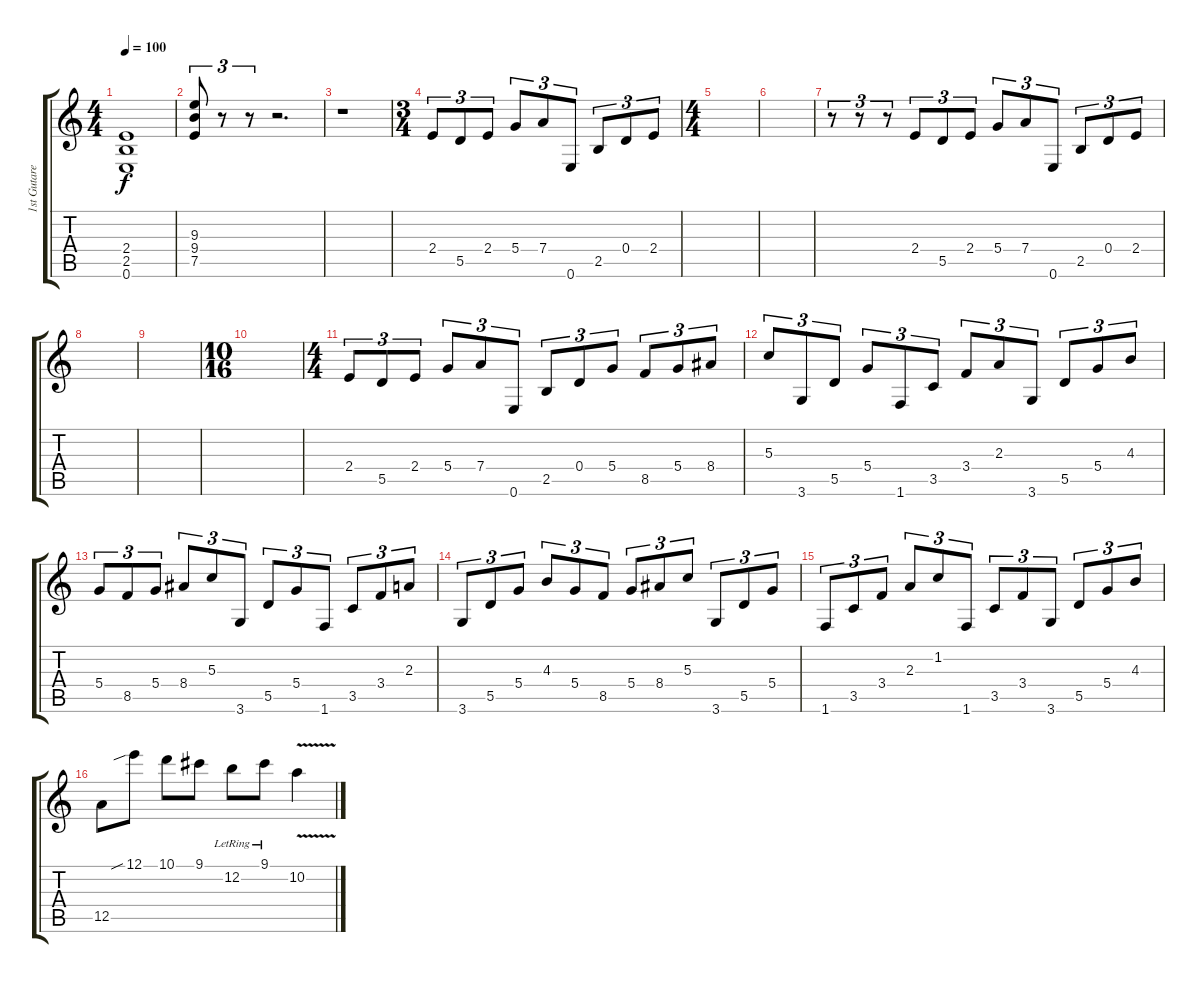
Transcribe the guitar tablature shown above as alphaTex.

\track ("1st Gutare" "1st Gutare") {instrument acousticguitarsteel}
\staff {score tabs}
\tuning (E4 B3 G3 D3 A2 E2) {hide}
\ts (4 4)
\tempo 100
\clef g2
\ks c
(2.4 2.5 0.6).1{dy f} |
(9.3 9.4 7.5).8{tu (3 2)} r.8{tu (3 2)} r.8{tu (3 2)} r.2{d} |
r.1 |
\ts (3 4)
2.4.8{tu (3 2)} 5.5.8{tu (3 2)} 2.4.8{tu (3 2)} 5.4.8{tu (3 2)} 7.4.8{tu (3 2)} 0.6.8{tu (3 2)} 2.5.8{tu (3 2)} 0.4.8{tu (3 2)} 2.4.8{tu (3 2)} |
\ts (4 4)
|
|
r.8{tu (3 2)} r.8{tu (3 2)} r.8{tu (3 2)} 2.4.8{tu (3 2)} 5.5.8{tu (3 2)} 2.4.8{tu (3 2)} 5.4.8{tu (3 2)} 7.4.8{tu (3 2)} 0.6.8{tu (3 2)} 2.5.8{tu (3 2)} 0.4.8{tu (3 2)} 2.4.8{tu (3 2)} |
|
|
\ts (10 16)
|
\ts (4 4)
2.4.8{tu (3 2)} 5.5.8{tu (3 2)} 2.4.8{tu (3 2)} 5.4.8{tu (3 2)} 7.4.8{tu (3 2)} 0.6.8{tu (3 2)} 2.5.8{tu (3 2)} 0.4.8{tu (3 2)} 5.4.8{tu (3 2)} 8.5.8{tu (3 2)} 5.4.8{tu (3 2)} 8.4.8{tu (3 2)} |
5.3.8{tu (3 2)} 3.6.8{tu (3 2)} 5.5.8{tu (3 2)} 5.4.8{tu (3 2)} 1.6.8{tu (3 2)} 3.5.8{tu (3 2)} 3.4.8{tu (3 2)} 2.3.8{tu (3 2)} 3.6.8{tu (3 2)} 5.5.8{tu (3 2)} 5.4.8{tu (3 2)} 4.3.8{tu (3 2)} |
5.4.8{tu (3 2)} 8.5.8{tu (3 2)} 5.4.8{tu (3 2)} 8.4.8{tu (3 2)} 5.3.8{tu (3 2)} 3.6.8{tu (3 2)} 5.5.8{tu (3 2)} 5.4.8{tu (3 2)} 1.6.8{tu (3 2)} 3.5.8{tu (3 2)} 3.4.8{tu (3 2)} 2.3.8{tu (3 2)} |
3.6.8{tu (3 2)} 5.5.8{tu (3 2)} 5.4.8{tu (3 2)} 4.3.8{tu (3 2)} 5.4.8{tu (3 2)} 8.5.8{tu (3 2)} 5.4.8{tu (3 2)} 8.4.8{tu (3 2)} 5.3.8{tu (3 2)} 3.6.8{tu (3 2)} 5.5.8{tu (3 2)} 5.4.8{tu (3 2)} |
1.6.8{tu (3 2)} 3.5.8{tu (3 2)} 3.4.8{tu (3 2)} 2.3.8{tu (3 2)} 1.2.8{tu (3 2)} 1.6.8{tu (3 2)} 3.5.8{tu (3 2)} 3.4.8{tu (3 2)} 3.6.8{tu (3 2)} 5.5.8{tu (3 2)} 5.4.8{tu (3 2)} 4.3.8{tu (3 2)} |
12.5.8{volume 15 balance 8 instrument acousticguitarsteel} 12.1{sib}.8 10.1.8 9.1.8 12.2{lr}.8 9.1{lr}.8 10.2{v}.4
